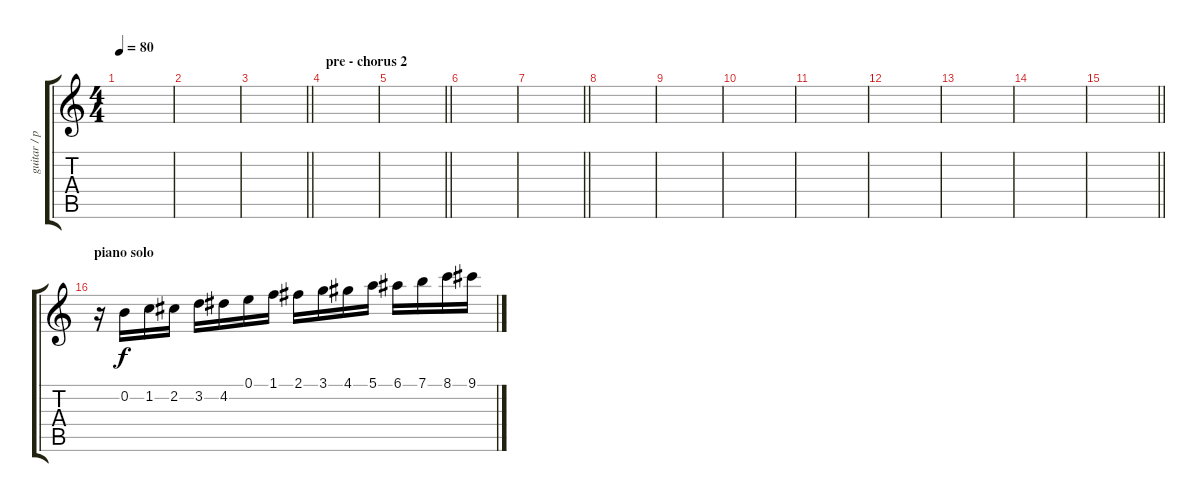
\track ("guitar / piano echo" "guitar / p") {instrument electricguitarjazz}
\staff {score tabs}
\tuning (E4 B3 G3 D3 A2 E2) {hide}
\ts (4 4)
\tempo 80
\clef g2
\ks c
|
|
\barLineRight lightlight
|
\section ("" "pre - chorus 2")
|
\barLineRight lightlight
|
|
\barLineRight lightlight
|
|
|
|
|
|
|
|
\barLineRight lightlight
|
\section ("" "piano solo")
r.16{instrument brightacousticpiano} 0.2.16 1.2.16 2.2.16 3.2.16 4.2.16 0.1.16 1.1.16 2.1.16 3.1.16 4.1.16 5.1.16 6.1.16 7.1.16 8.1.16 9.1.16
